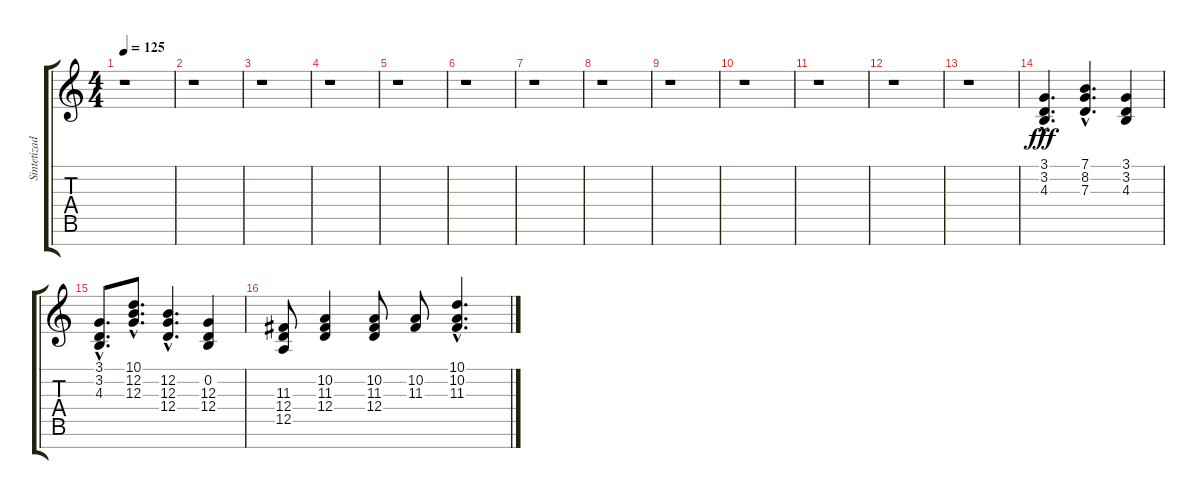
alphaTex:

\track ("Sintetizador" "Sintetizad") {instrument acousticgrandpiano}
\staff {score tabs}
\tuning (E4 B3 G3 D3 A2 E2 B1) {hide}
\ts (4 4)
\tempo 125
\clef g2
\ks c
r.1{dy fff} |
r.1 |
r.1 |
r.1 |
r.1 |
r.1 |
r.1 |
r.1 |
r.1 |
r.1 |
r.1 |
r.1 |
r.1 |
(3.1{hac} 3.2{hac} 4.3{hac}).4{d} (7.1{hac} 8.2{hac} 7.3{hac}).4{d} (3.1 3.2 4.3).4 |
(3.1{hac} 3.2{hac} 4.3{hac}).8{d} (10.1{hac} 12.2{hac} 12.3{hac}).8{d} (12.2{hac} 12.3{hac} 12.4{hac}).4{d} (0.2 12.3 12.4).4 |
(11.3 12.4 12.5).8 (10.2 11.3 12.4).4 (10.2 11.3 12.4).8 (10.2 11.3).8 (10.1{hac} 10.2{hac} 11.3{hac}).4{d}
